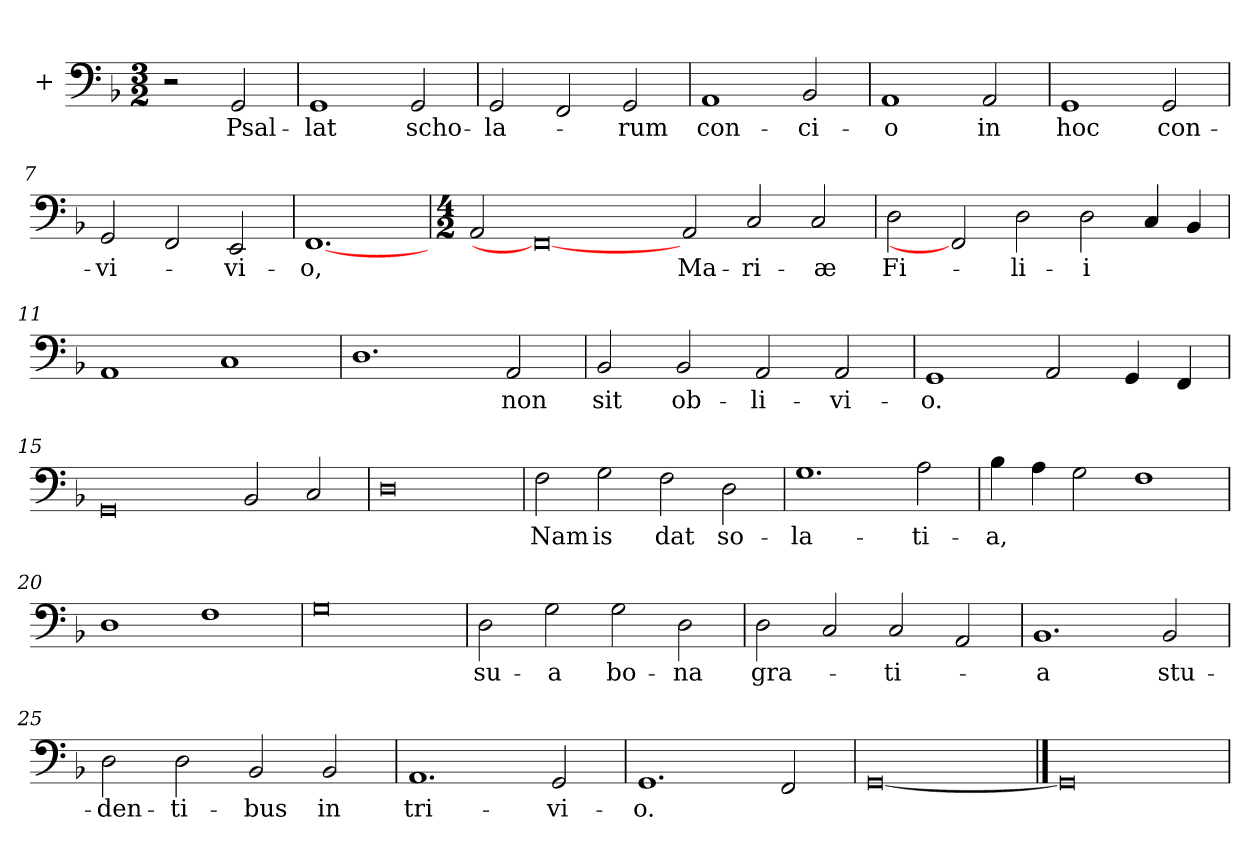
**kern	**text
*part1	*part1
*staff1	*staff1
*I"+	*
*clefF4	*
*k[b-]	*
*F:	*
*M3/2	*
=1	=1
2r	.
!	!LO:LY:b
2GG/	Psal-
=2	=2
!	!LO:LY:b
1GG	-lat
!	!LO:LY:b
2GG/	scho-
=3	=3
!	!LO:LY:b
2GG/	-la-
2FF/	.
!	!LO:LY:b
2GG/	-rum
=4	=4
!	!LO:LY:b
1AA	con-
!	!LO:LY:b
2BB-/	-ci-
=5	=5
!	!LO:LY:b:rj
1AA	-o
!	!LO:LY:b
2AA/	in
=6	=6
!	!LO:LY:b
1GG	hoc
!	!LO:LY:b
2GG/	con-
=7	=7
!	!LO:LY:b
2GG/	-vi-
2FF/	.
!	!LO:LY:b
2EE/	-vi-
=8	=8
!	!LO:LY:b
[1.FF	-o,
!!LO:LB:g=z
=9	=9
*M4/2	*
2AA/	.
0FF_	.
!	!LO:LY:b
2AA/	Ma-
!	!LO:LY:b
2C/	-ri-
!	!LO:LY:b
2C/	-æ
=10	=10
!	!LO:LY:b
2D\	Fi-
2FF]	.
!	!LO:LY:b
2D\	-li-
!	!LO:LY:b:rj
2D\	-i
4C/	.
4BB-/	.
=11	=11
1AA	.
1C	.
=12	=12
1.D	.
!	!LO:LY:b
2AA/	non
=13	=13
!	!LO:LY:b
2BB-/	sit
!	!LO:LY:b
2BB-/	ob-
!	!LO:LY:b
2AA/	-li-
!	!LO:LY:b
2AA/	-vi-
=14	=14
!	!LO:LY:b
1GG	-o.
2AA/	.
4GG/	.
4FF/	.
!!LO:LB:g=z
=15	=15
0GG	.
2BB-/	.
2C/	.
=16	=16
0D	.
=17	=17
!	!LO:LY:b
2F\	Nam
!	!LO:LY:b
2G\	is
!	!LO:LY:b
2F\	dat
!	!LO:LY:b
2D\	so-
=18	=18
!	!LO:LY:b
1.G	-la-
!	!LO:LY:b
2A\	-ti-
=19	=19
!	!LO:LY:b
4B-\	-a,
4A\	.
2G\	.
1F	.
=20	=20
1D	.
1F	.
=21	=21
0G	.
!!LO:LB:g=z
=22	=22
!	!LO:LY:b
2D\	su-
!	!LO:LY:b
2G\	-a
!	!LO:LY:b
2G\	bo-
!	!LO:LY:b
2D\	-na
=23	=23
!	!LO:LY:b
2D\	gra-
2C/	.
!	!LO:LY:b
2C/	-ti-
2AA/	.
=24	=24
!	!LO:LY:b
1.BB-	-a
!	!LO:LY:b
2BB-/	stu-
=25	=25
!	!LO:LY:b
2D\	-den-
!	!LO:LY:b
2D\	-ti-
!	!LO:LY:b
2BB-/	-bus
!	!LO:LY:b
2BB-/	in
=26	=26
!	!LO:LY:b
1.AA	tri-
!	!LO:LY:b
2GG/	-vi-
=27	=27
!	!LO:LY:b
1.GG	-o.
2FF/	.
=28	=28
[0GG	.
==29	==29
0GG]	.
=	=
*-	*-
